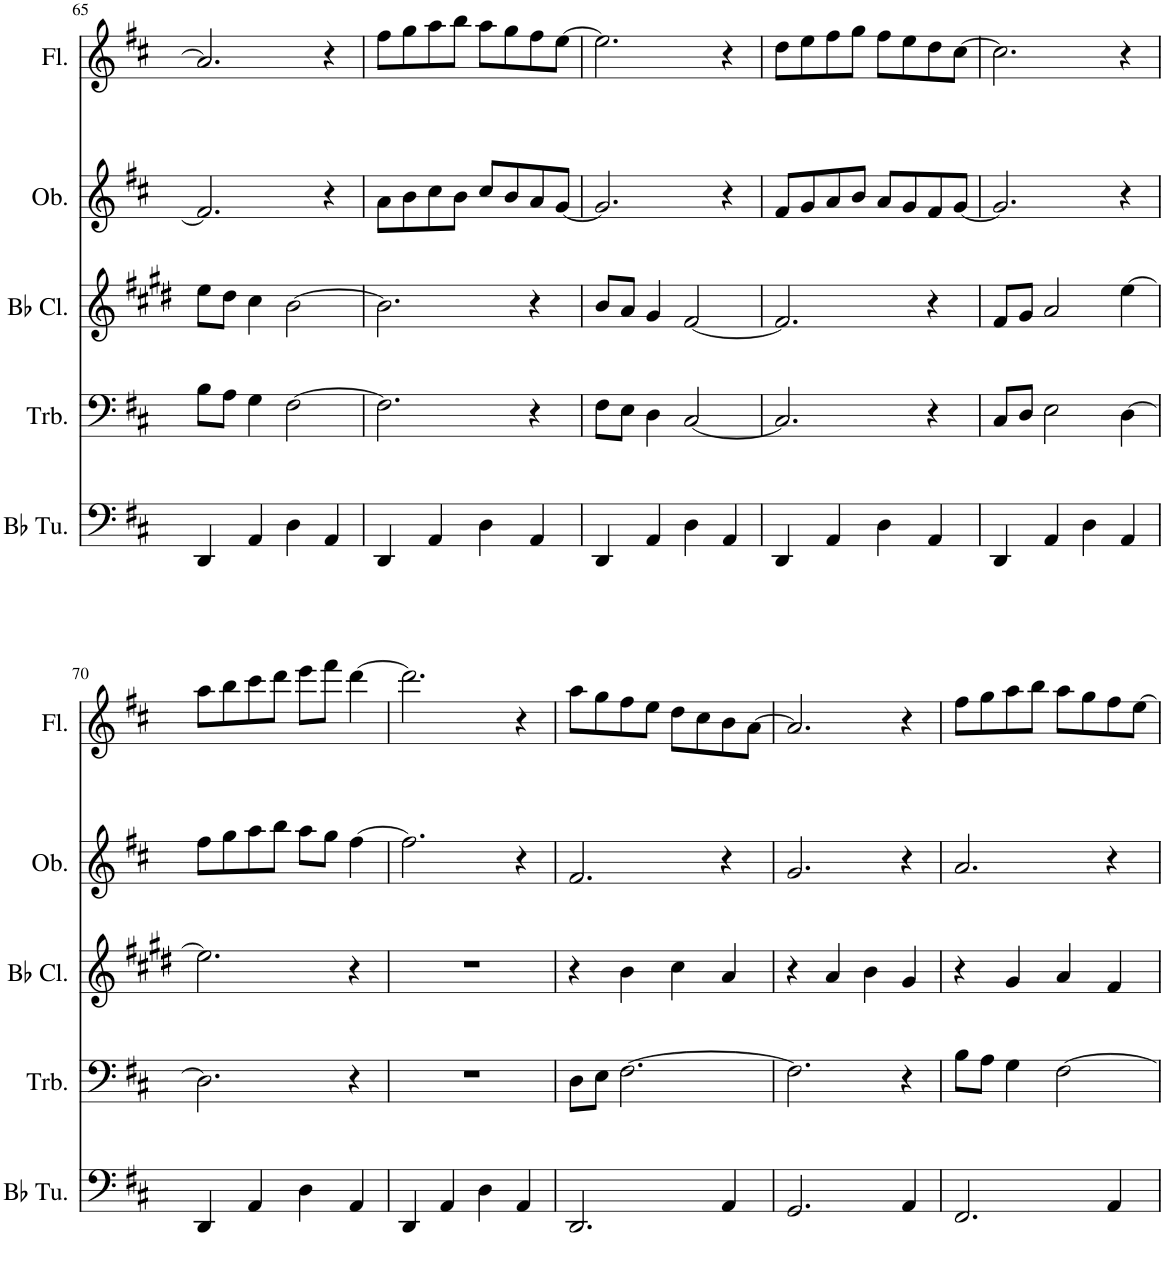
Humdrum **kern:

**kern	**kern	**kern	**kern	**kern
*part5	*part4	*part3	*part2	*part1
*staff5	*staff4	*staff3	*staff2	*staff1
*I"Bb Tuba	*I"Trombone	*I"Bb Clarinet	*I"Oboe	*I"Flute
*I'Bb Tu.	*I'Trb.	*I'Bb Cl.	*I'Ob.	*I'Fl.
!!LO:PB:g=z
*clefF4	*clefF4	*clefG2	*clefG2	*clefG2
*	*	*Trd1c2	*	*
*k[f#c#]	*k[f#c#]	*k[f#c#g#d#]	*k[f#c#]	*k[f#c#]
*M4/4	*M4/4	*M4/4	*M4/4	*M4/4
=65	=65	=65	=65	=65
4DD/	8B\L	8ee\L	2.f#/]	2.a/]
.	8A\J	8dd#\J	.	.
4AA/	4G\	4cc#\	.	.
4D\	[2F#\	[2b\	.	.
4AA/	.	.	4r	4r
=66	=66	=66	=66	=66
4DD/	2.F#\]	2.b\]	8a\L	8ff#\L
.	.	.	8b\	8gg\
4AA/	.	.	8cc#\	8aa\
.	.	.	8b\J	8bb\J
4D\	.	.	8cc#/L	8aa\L
.	.	.	8b/	8gg\
4AA/	4r	4r	8a/	8ff#\
.	.	.	[8g/J	[8ee\J
=67	=67	=67	=67	=67
4DD/	8F#\L	8b/L	2.g/]	2.ee\]
.	8E\J	8a/J	.	.
4AA/	4D\	4g#/	.	.
4D\	[2C#/	[2f#/	.	.
4AA/	.	.	4r	4r
=68	=68	=68	=68	=68
4DD/	2.C#/]	2.f#/]	8f#/L	8dd\L
.	.	.	8g/	8ee\
4AA/	.	.	8a/	8ff#\
.	.	.	8b/J	8gg\J
4D\	.	.	8a/L	8ff#\L
.	.	.	8g/	8ee\
4AA/	4r	4r	8f#/	8dd\
.	.	.	[8g/J	[8cc#\J
=69	=69	=69	=69	=69
4DD/	8C#/L	8f#/L	2.g/]	2.cc#\]
.	8D/J	8g#/J	.	.
4AA/	2E\	2a/	.	.
4D\	.	.	.	.
4AA/	[4D\	[4ee\	4r	4r
!!LO:LB:g=z
=70	=70	=70	=70	=70
4DD/	2.D\]	2.ee\]	8ff#\L	8aa\L
.	.	.	8gg\	8bb\
4AA/	.	.	8aa\	8ccc#\
.	.	.	8bb\J	8ddd\J
4D\	.	.	8aa\L	8eee\L
.	.	.	8gg\J	8fff#\J
4AA/	4r	4r	[4ff#\	[4ddd\
=71	=71	=71	=71	=71
4DD/	1r	1r	2.ff#\]	2.ddd\]
4AA/	.	.	.	.
4D\	.	.	.	.
4AA/	.	.	4r	4r
=72	=72	=72	=72	=72
2.DD/	8D\L	4r	2.f#/	8aa\L
.	8E\J	.	.	8gg\
.	[2.F#\	4b\	.	8ff#\
.	.	.	.	8ee\J
.	.	4cc#\	.	8dd\L
.	.	.	.	8cc#\
4AA/	.	4a/	4r	8b\
.	.	.	.	[8a\J
=73	=73	=73	=73	=73
2.GG/	2.F#\]	4r	2.g/	2.a/]
.	.	4a/	.	.
.	.	4b\	.	.
4AA/	4r	4g#/	4r	4r
=74	=74	=74	=74	=74
2.FF#/	8B\L	4r	2.a/	8ff#\L
.	8A\J	.	.	8gg\
.	4G\	4g#/	.	8aa\
.	.	.	.	8bb\J
.	[2F#\	4a/	.	8aa\L
.	.	.	.	8gg\
4AA/	.	4f#/	4r	8ff#\
.	.	.	.	[8ee\J
=	=	=	=	=
*-	*-	*-	*-	*-
